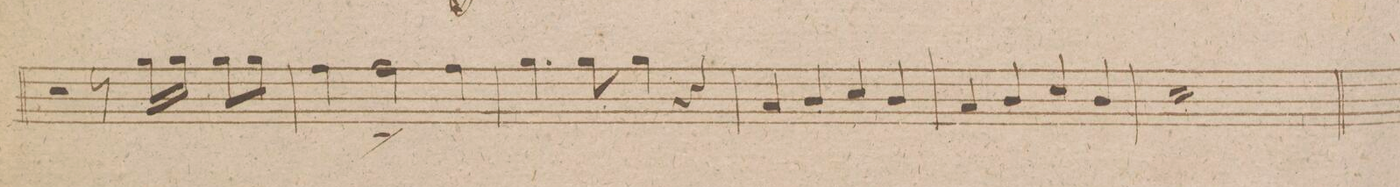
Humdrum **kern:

**kern	**dynam
*I"Clarinetto 1mo in. A.	*
*clefG2	*
*k[f#c#g#d#]	*
*met(c)	*
*M4/4	*
2r	.
8r	.
16ee\LL	.
16ee\JJ	.
8ee\L	.
8ee\J	.
=7	=7
4dd#\	.
*2\right	*
2dd#^<\	.
4dd#\	.
=8	=8
4.ee\	.
8ee\	.
4ee\	.
4r	.
=9	=9
4f#/	.
4g#/	.
4a/	.
4g#/	.
=10	=10
4f#/	.
4g#/	.
4a/	.
4g#/	.
=11	=11
1a/	.
=12	=12
*-	*-
